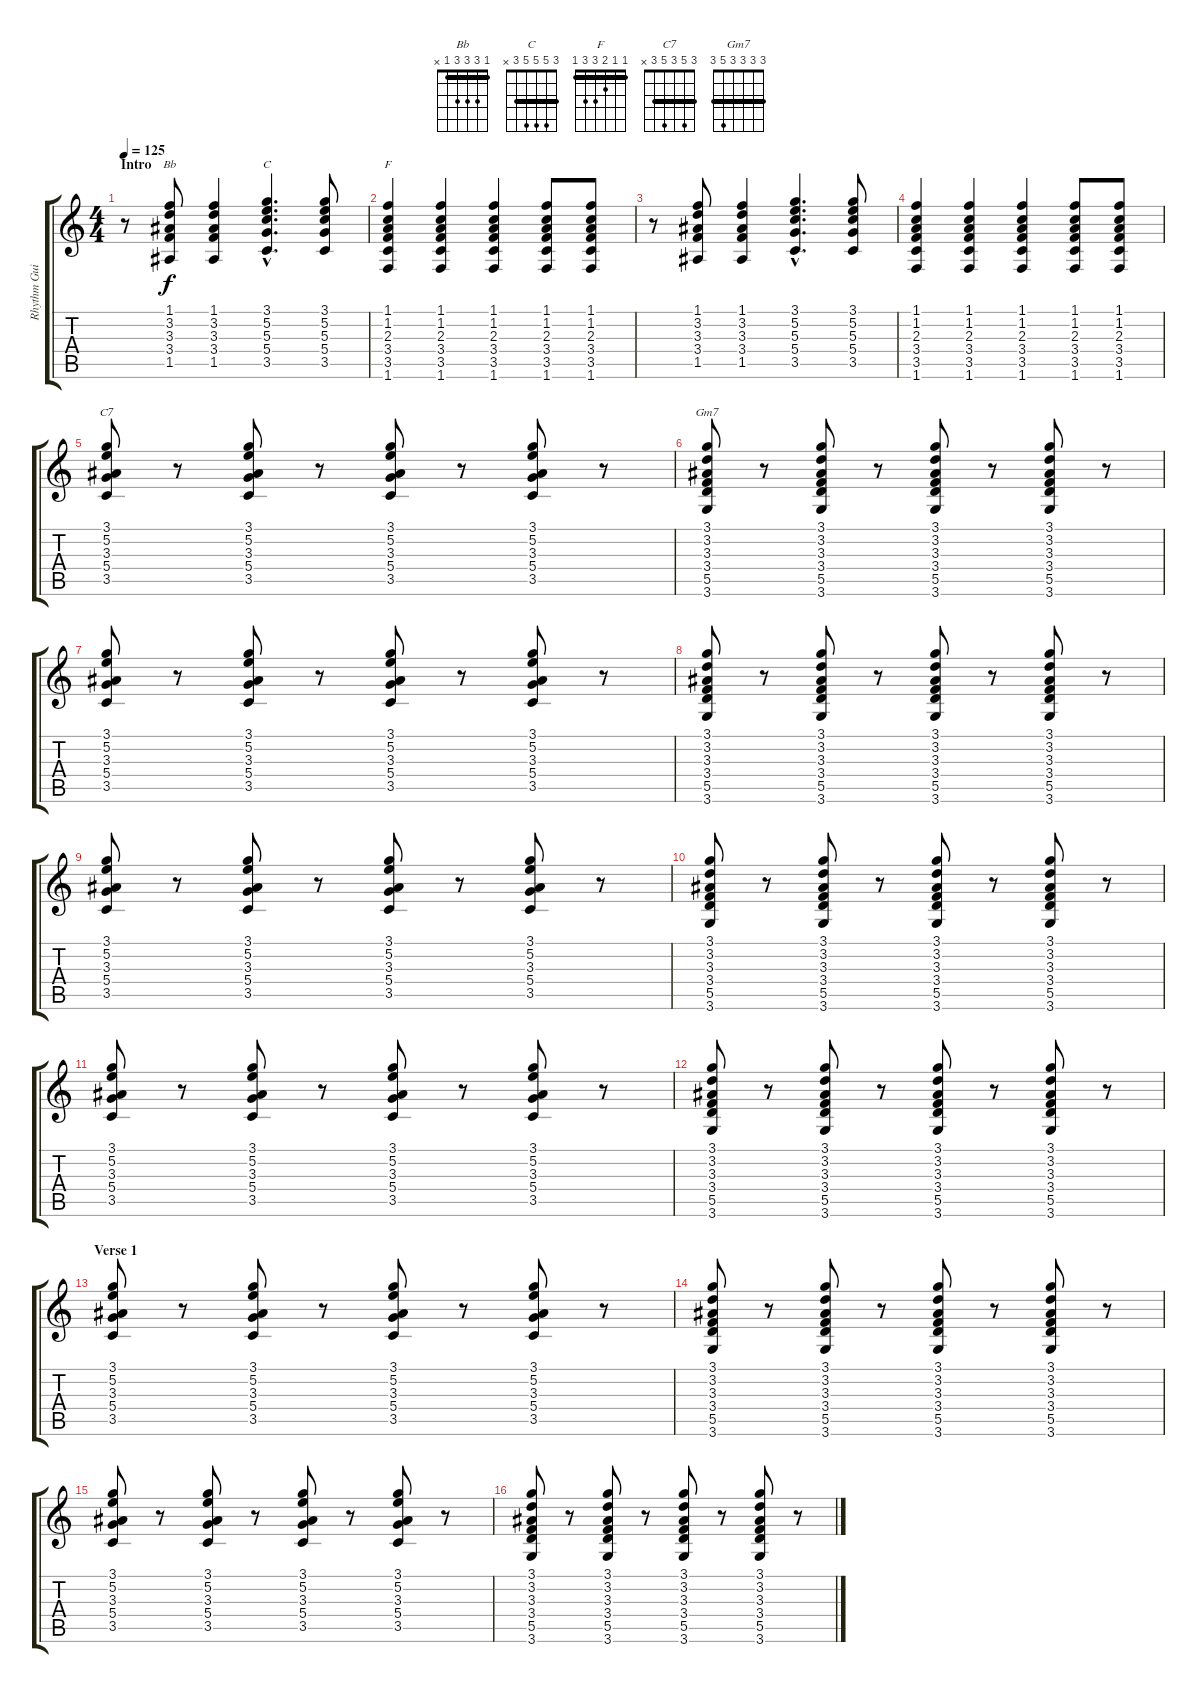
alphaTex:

\track ("Rhythm Guitar" "Rhythm Gui") {instrument electricguitarclean}
\staff {score tabs}
\tuning (E4 B3 G3 D3 A2 E2) {hide}
\chord ("Bb" 1 3 3 3 1 x) {barre 1}
\chord ("C" 3 5 5 5 3 x) {barre 3}
\chord ("F" 1 1 2 3 3 1) {barre 1}
\chord ("C7" 3 5 3 5 3 x) {barre 3}
\chord ("Gm7" 3 3 3 3 5 3) {barre 3}
\ts (4 4)
\section ("" "Intro")
\tempo 125
\clef g2
\ks c
r.8{dy f instrument electricguitarclean} (1.1 3.2 3.3 3.4 1.5).8{ch "Bb"} (1.1 3.2 3.3 3.4 1.5).4 (3.1{hac} 5.2{hac} 5.3{hac} 5.4{hac} 3.5{hac}).4{d ch "C"} (3.1 5.2 5.3 5.4 3.5).8 |
(1.1 1.2 2.3 3.4 3.5 1.6).4{ch "F"} (1.1 1.2 2.3 3.4 3.5 1.6).4 (1.1 1.2 2.3 3.4 3.5 1.6).4 (1.1 1.2 2.3 3.4 3.5 1.6).8 (1.1 1.2 2.3 3.4 3.5 1.6).8 |
r.8 (1.1 3.2 3.3 3.4 1.5).8 (1.1 3.2 3.3 3.4 1.5).4 (3.1{hac} 5.2{hac} 5.3{hac} 5.4{hac} 3.5{hac}).4{d} (3.1 5.2 5.3 5.4 3.5).8 |
(1.1 1.2 2.3 3.4 3.5 1.6).4 (1.1 1.2 2.3 3.4 3.5 1.6).4 (1.1 1.2 2.3 3.4 3.5 1.6).4 (1.1 1.2 2.3 3.4 3.5 1.6).8 (1.1 1.2 2.3 3.4 3.5 1.6).8 |
(3.1 5.2 3.3 5.4 3.5).8{ch "C7"} r.8 (3.1 5.2 3.3 5.4 3.5).8 r.8 (3.1 5.2 3.3 5.4 3.5).8 r.8 (3.1 5.2 3.3 5.4 3.5).8 r.8 |
(3.1 3.2 3.3 3.4 5.5 3.6).8{ch "Gm7"} r.8 (3.1 3.2 3.3 3.4 5.5 3.6).8 r.8 (3.1 3.2 3.3 3.4 5.5 3.6).8 r.8 (3.1 3.2 3.3 3.4 5.5 3.6).8 r.8 |
(3.1 5.2 3.3 5.4 3.5).8 r.8 (3.1 5.2 3.3 5.4 3.5).8 r.8 (3.1 5.2 3.3 5.4 3.5).8 r.8 (3.1 5.2 3.3 5.4 3.5).8 r.8 |
(3.1 3.2 3.3 3.4 5.5 3.6).8 r.8 (3.1 3.2 3.3 3.4 5.5 3.6).8 r.8 (3.1 3.2 3.3 3.4 5.5 3.6).8 r.8 (3.1 3.2 3.3 3.4 5.5 3.6).8 r.8 |
(3.1 5.2 3.3 5.4 3.5).8 r.8 (3.1 5.2 3.3 5.4 3.5).8 r.8 (3.1 5.2 3.3 5.4 3.5).8 r.8 (3.1 5.2 3.3 5.4 3.5).8 r.8 |
(3.1 3.2 3.3 3.4 5.5 3.6).8 r.8 (3.1 3.2 3.3 3.4 5.5 3.6).8 r.8 (3.1 3.2 3.3 3.4 5.5 3.6).8 r.8 (3.1 3.2 3.3 3.4 5.5 3.6).8 r.8 |
(3.1 5.2 3.3 5.4 3.5).8 r.8 (3.1 5.2 3.3 5.4 3.5).8 r.8 (3.1 5.2 3.3 5.4 3.5).8 r.8 (3.1 5.2 3.3 5.4 3.5).8 r.8 |
(3.1 3.2 3.3 3.4 5.5 3.6).8 r.8 (3.1 3.2 3.3 3.4 5.5 3.6).8 r.8 (3.1 3.2 3.3 3.4 5.5 3.6).8 r.8 (3.1 3.2 3.3 3.4 5.5 3.6).8 r.8 |
\section ("" "Verse 1")
(3.1 5.2 3.3 5.4 3.5).8 r.8 (3.1 5.2 3.3 5.4 3.5).8 r.8 (3.1 5.2 3.3 5.4 3.5).8 r.8 (3.1 5.2 3.3 5.4 3.5).8 r.8 |
(3.1 3.2 3.3 3.4 5.5 3.6).8 r.8 (3.1 3.2 3.3 3.4 5.5 3.6).8 r.8 (3.1 3.2 3.3 3.4 5.5 3.6).8 r.8 (3.1 3.2 3.3 3.4 5.5 3.6).8 r.8 |
(3.1 5.2 3.3 5.4 3.5).8 r.8 (3.1 5.2 3.3 5.4 3.5).8 r.8 (3.1 5.2 3.3 5.4 3.5).8 r.8 (3.1 5.2 3.3 5.4 3.5).8 r.8 |
(3.1 3.2 3.3 3.4 5.5 3.6).8 r.8 (3.1 3.2 3.3 3.4 5.5 3.6).8 r.8 (3.1 3.2 3.3 3.4 5.5 3.6).8 r.8 (3.1 3.2 3.3 3.4 5.5 3.6).8 r.8
